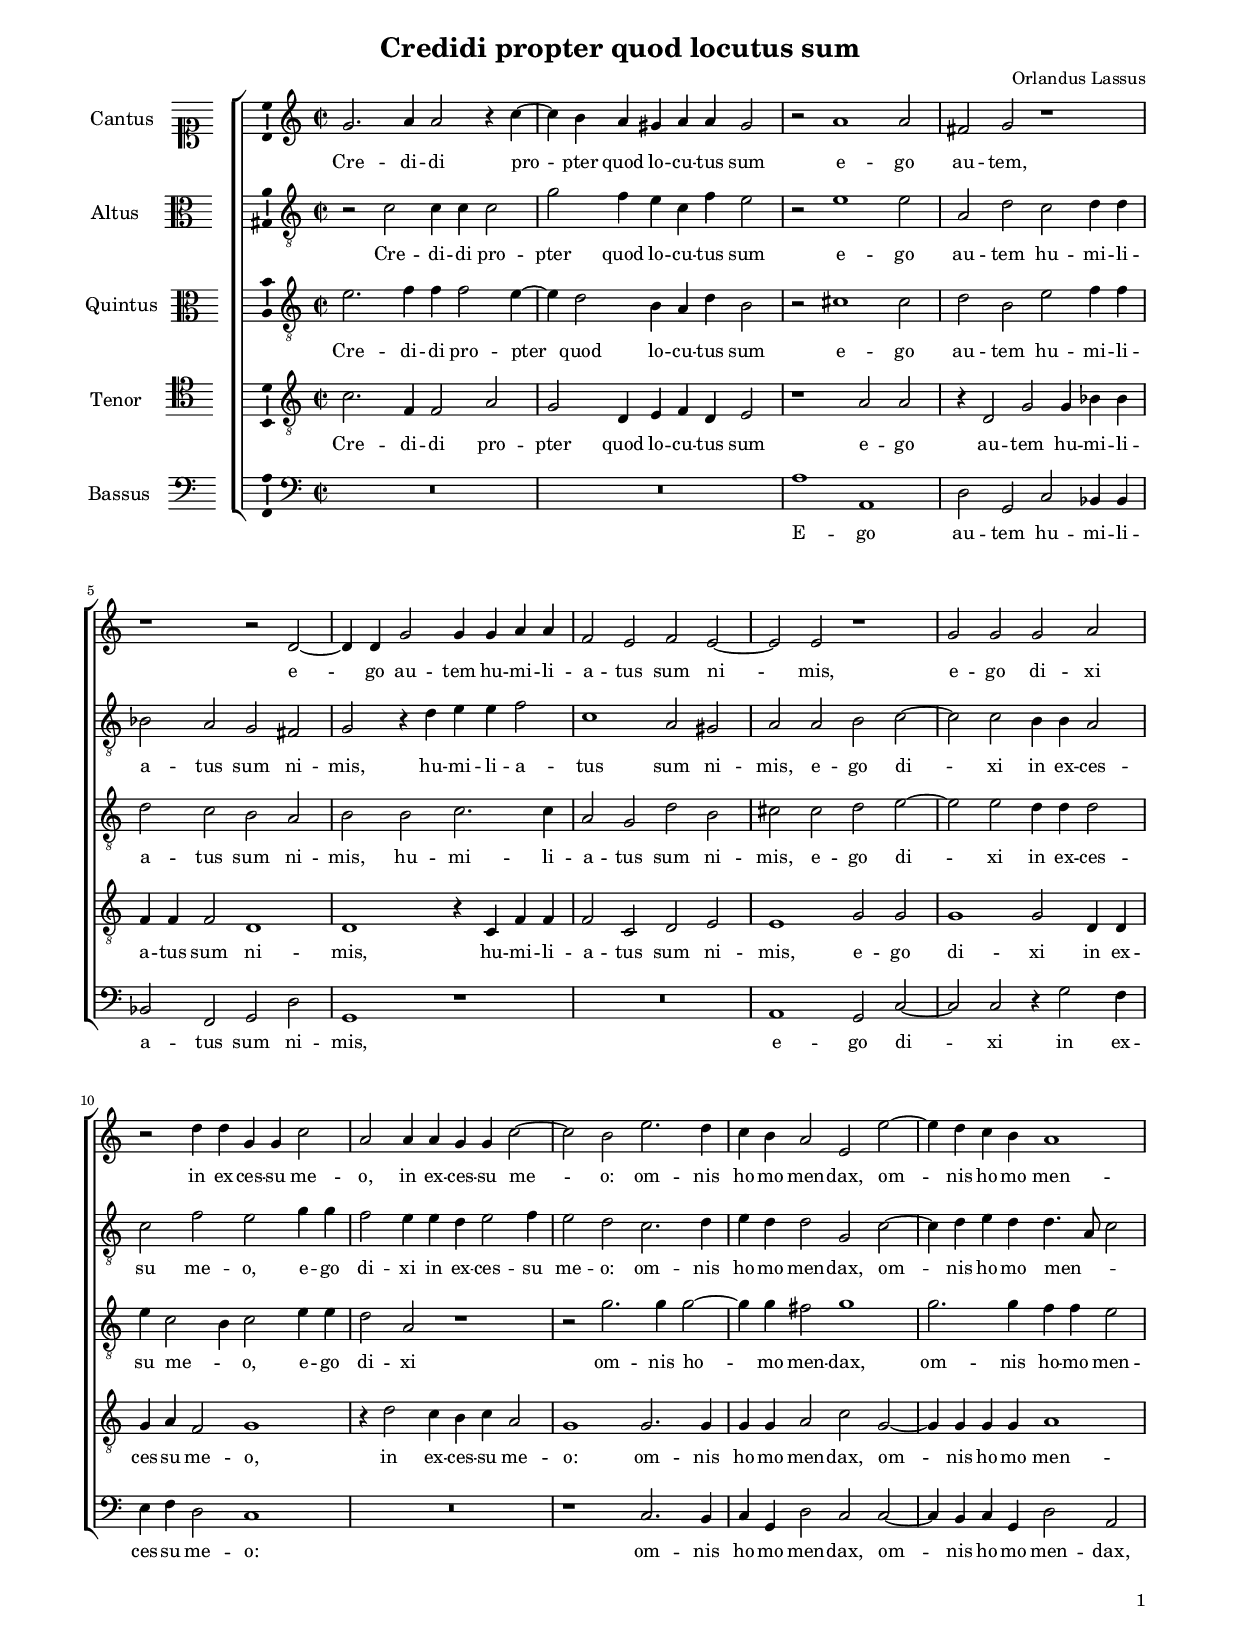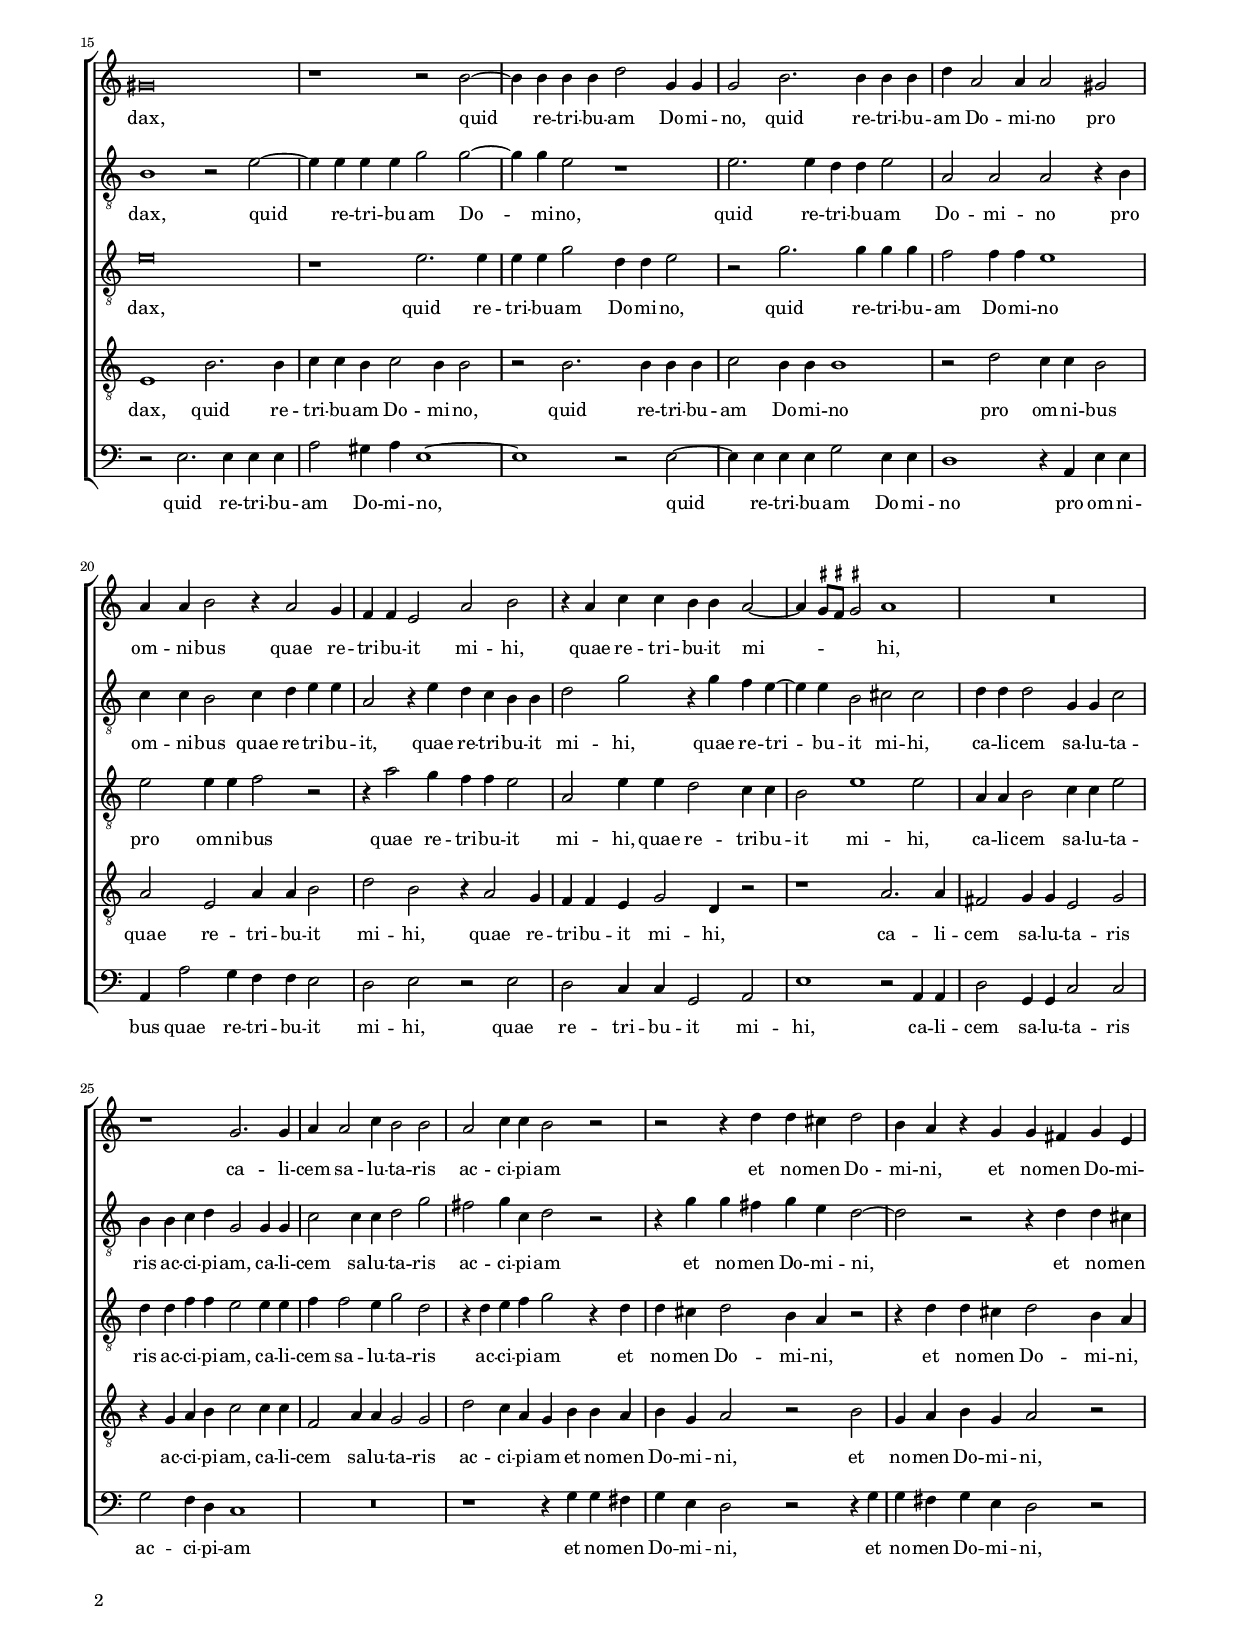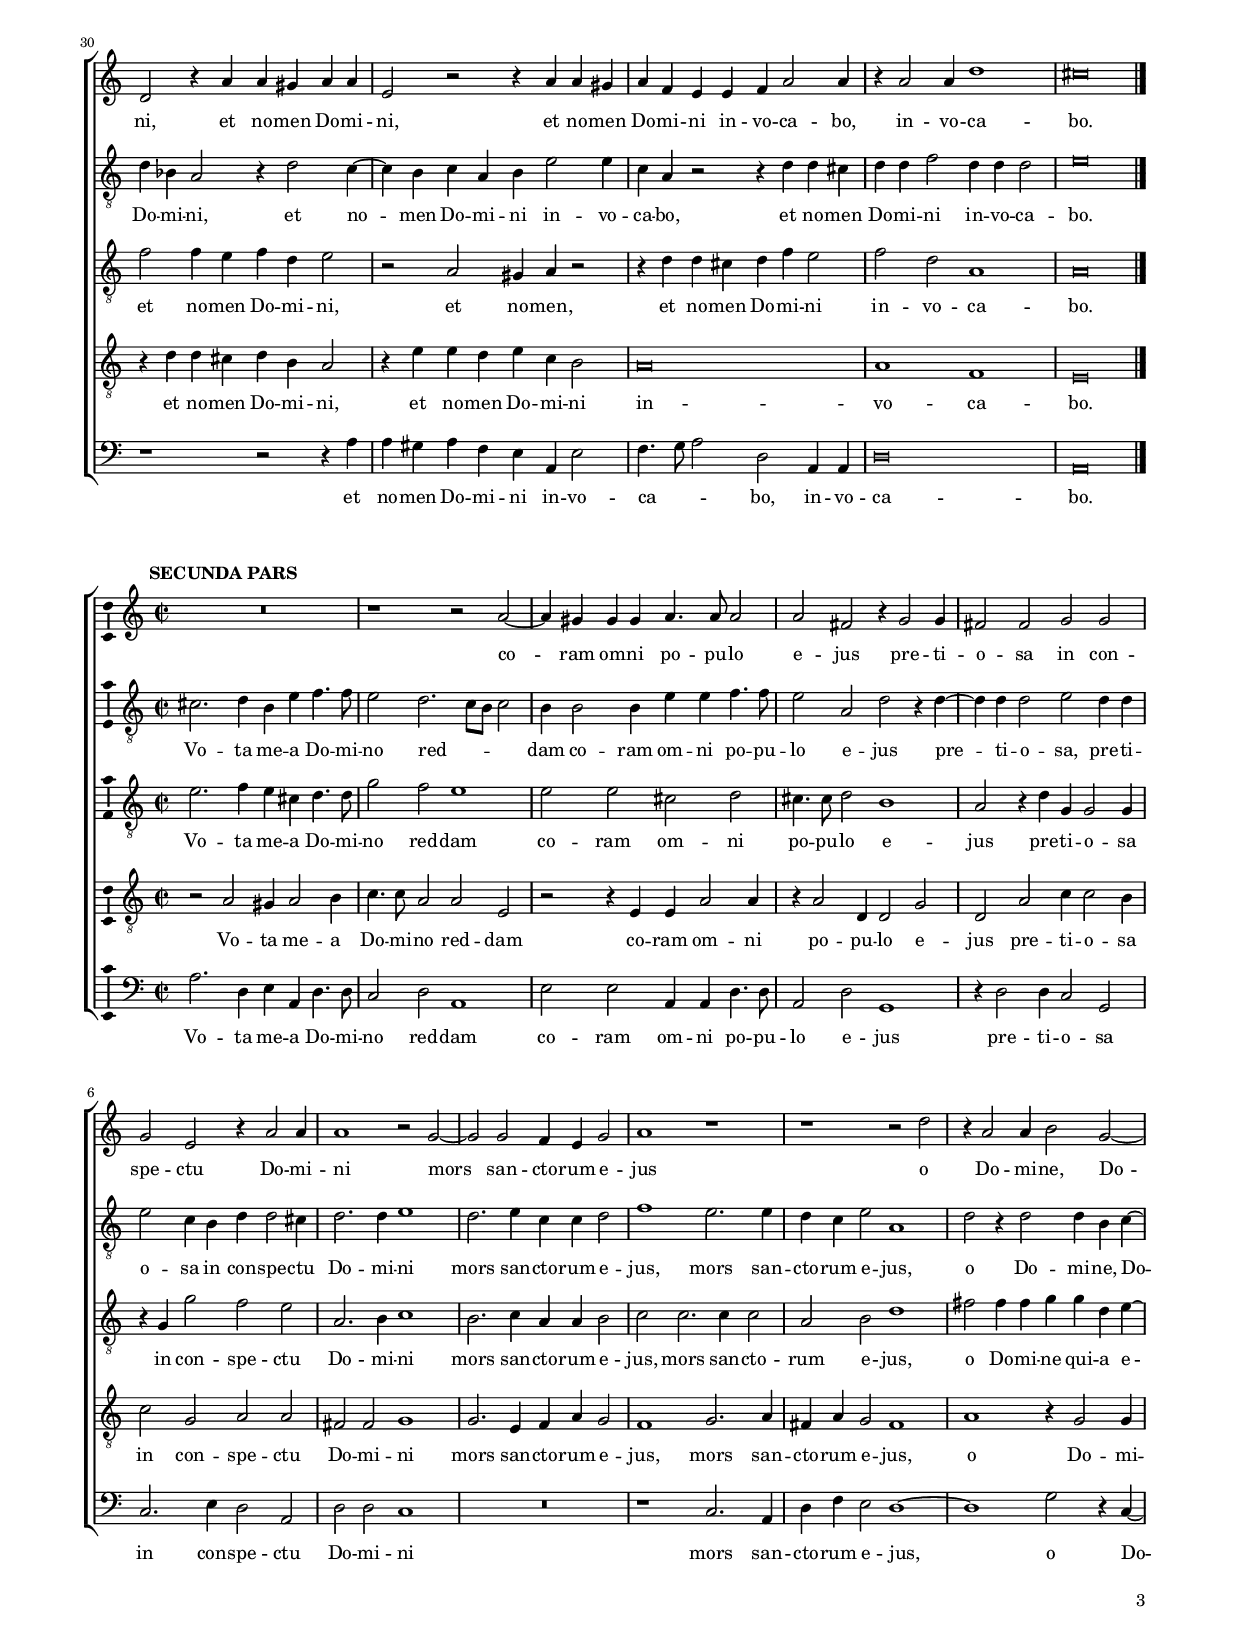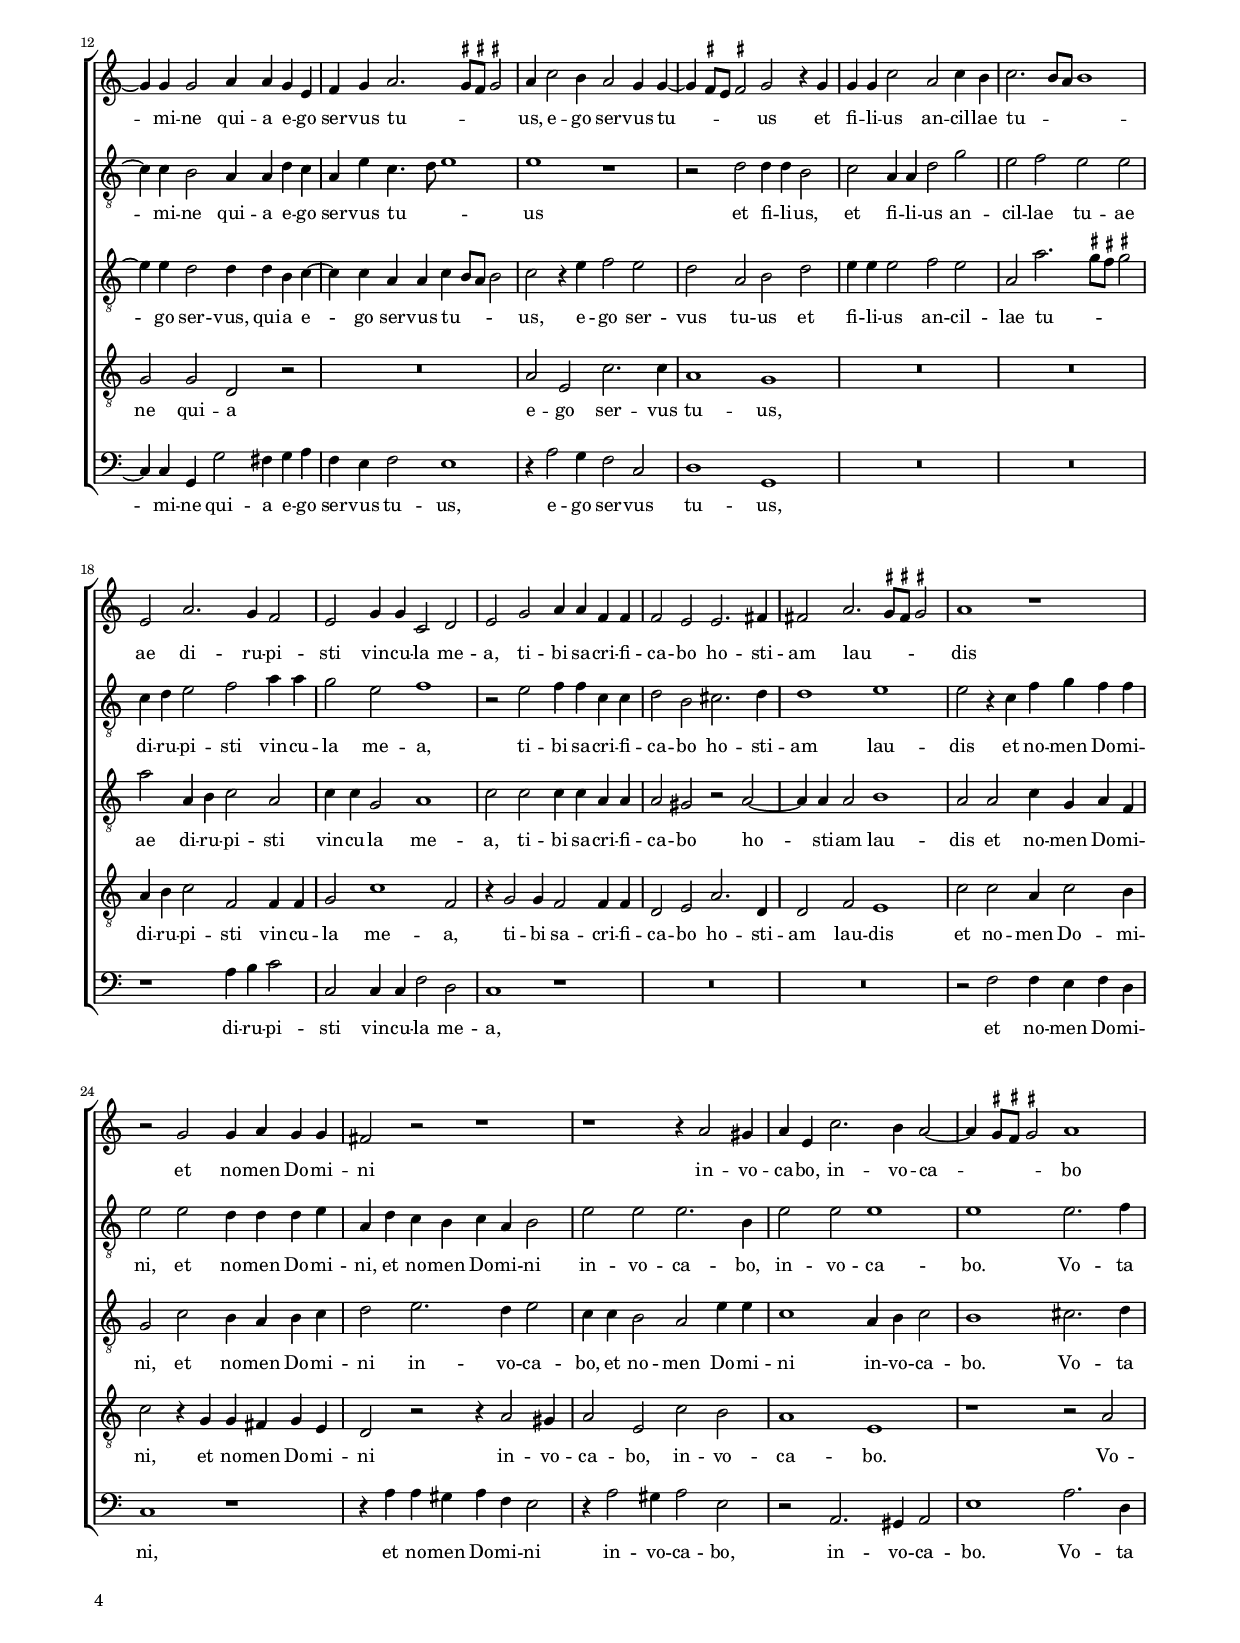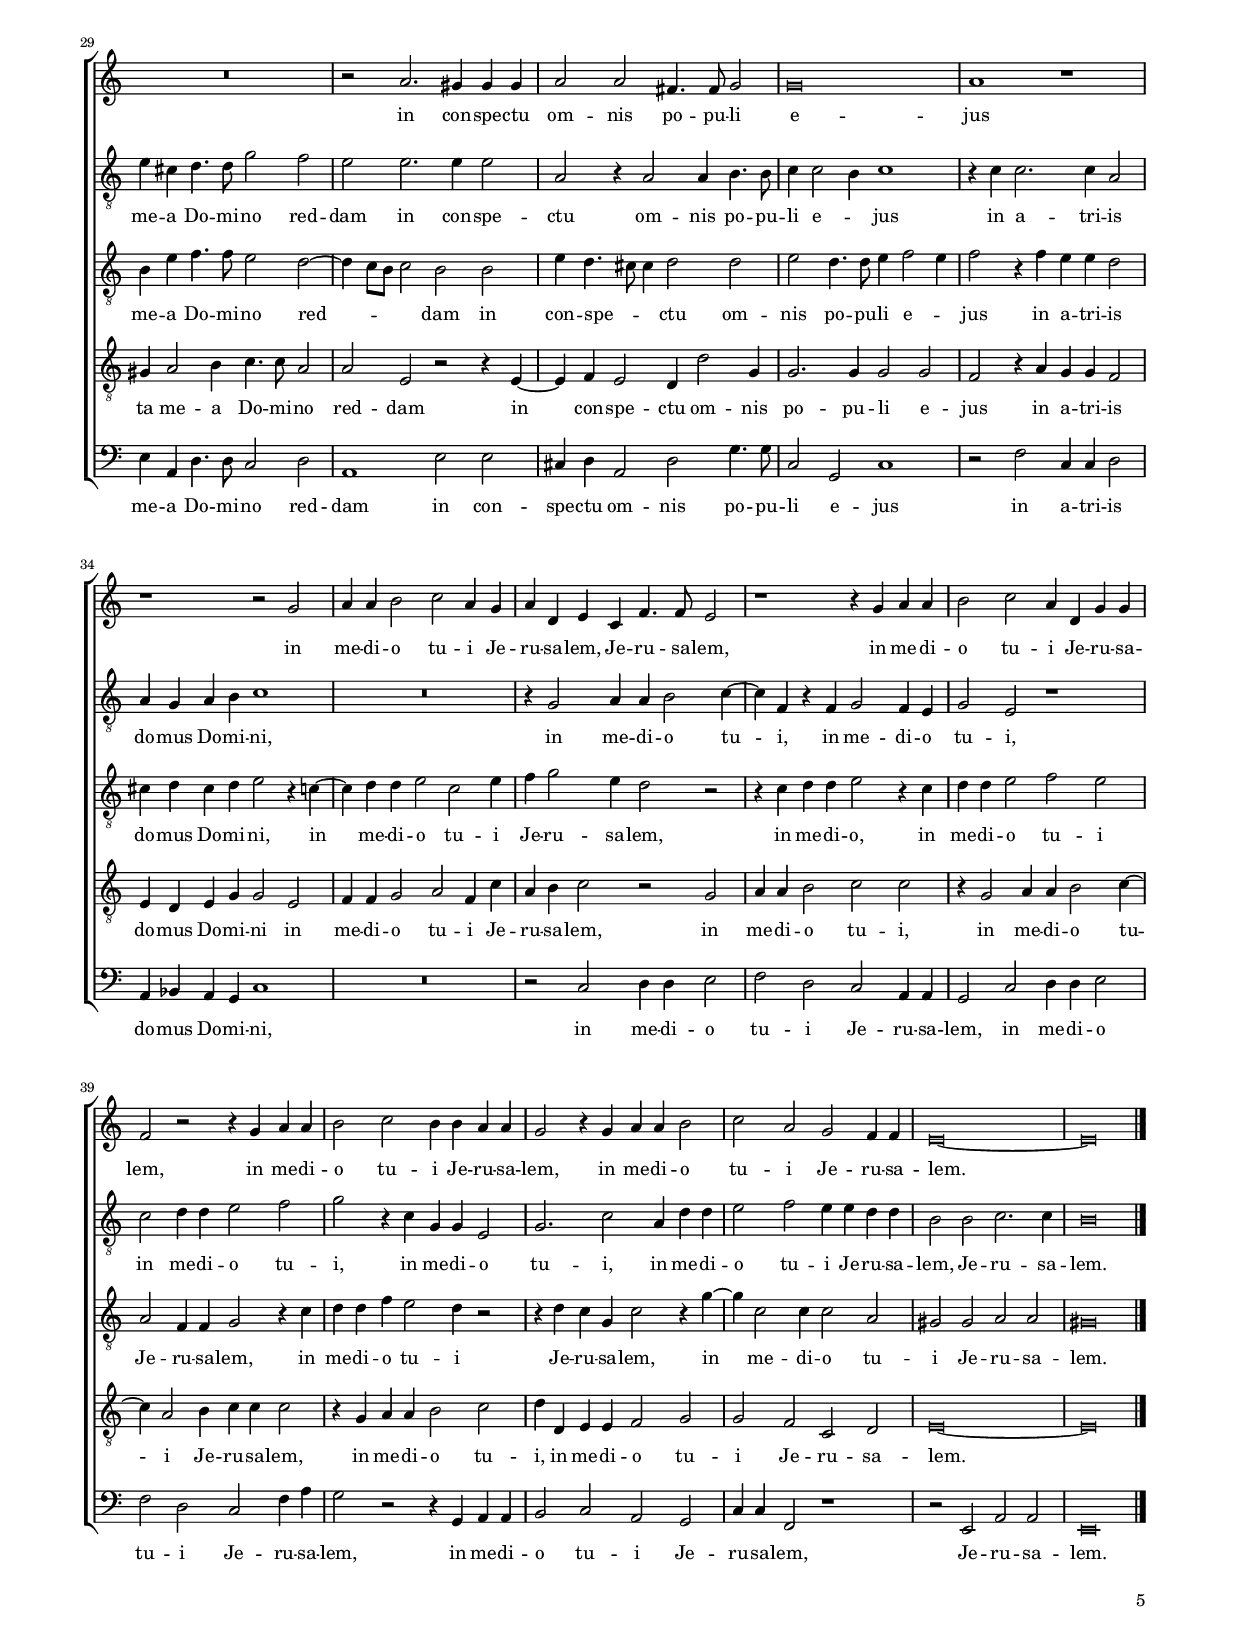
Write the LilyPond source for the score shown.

\header
{
  title="Credidi propter quod locutus sum"
  composer="Orlandus Lassus"
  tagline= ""
}

\version "2.22.0"
\include "deutsch.ly"
#(set-global-staff-size 15)
#(ly:set-option 'point-and-click #f)

	
	ficta = { \once \set suggestAccidentals = ##t }
	
	forget = #(define-music-function (music) (ly:music?) #{
		\accidentalStyle forget
		$music
		\accidentalStyle default
		#})
    
    m = \melisma
    me = \melismaEnd


\paper
	{
	top-margin = 1.8 \cm
	bottom-margin = 1.2 \cm
	left-margin = 1.6 \cm
	right-margin = 1.6 \cm
	ragged-bottom = ##f
	ragged-last-bottom = ##f
	print-page-number = ##f
	system-system-spacing = #'((basic-distance . 17) (minimum-distance . 14) (padding . 7) (strechability . 150))
    oddFooterMarkup=\markup   \fill-line { "" \fromproperty #'page:page-number-string }
    evenFooterMarkup=\markup  \fill-line { \fromproperty #'page:page-number-string "" }
    last-bottom-spacing = #'((basic-distance . 12) (minimum-distance . 7) (padding . 4))
	systems-per-page = 3
    page-count = 5
%	min-systems-per-page = 3
	}

global = {
	\key c \major
	\time 2/2 \set Score.measureLength = #(ly:make-moment 2/1)
    \set Score.tempoHideNote = ##t
    \tempo 2 = 90
	\skip 1*2*34 \bar "|."
	}
	

incipitcantus = \markup { \score {
	{
	\set Staff.instrumentName = \markup { \fontsize #1 "Cantus" }
	\key c \major
	\clef soprano
	s4 \bar ""
	}
	\layout  {
	raggedright = ##t
	indent = 1.6 \cm
	line-width = 2.4 \cm
	\context { \Staff \remove Time_signature_engraver }
	\override Staff.Clef.Y-extent = #'(0 . 0)
	}} \hspace #1 }
      
      
incipitaltus = \markup { \score {
	{
	\set Staff.instrumentName = \markup { \fontsize #1 "Altus" }
	\key c \major
	\clef alto
	s4 \bar ""
	}
	\layout  {
	raggedright = ##t
	indent = 1.6 \cm
	line-width = 2.4 \cm
	\context { \Staff \remove Time_signature_engraver }
	\override Staff.Clef.Y-extent = #'(0 . 0)
	}} \hspace #1 }
      
      
incipitquintus = \markup { \score {
	{
	\set Staff.instrumentName = \markup { \fontsize #1 "Quintus" }
	\key c \major
	\clef alto
	s4 \bar ""
	}
	\layout  {
	raggedright = ##t
	indent = 1.6 \cm
	line-width = 2.4 \cm
	\context { \Staff \remove Time_signature_engraver }
	\override Staff.Clef.Y-extent = #'(0 . 0)
	}} \hspace #1 }


incipittenor = \markup { \score {
	{
	\set Staff.instrumentName = \markup { \fontsize #1 "Tenor" }
	\key c \major
	\clef tenor
	s4 \bar ""
	}
	\layout  {
	raggedright = ##t
	indent = 1.6 \cm
	line-width = 2.4 \cm
	\context { \Staff \remove Time_signature_engraver }
	\override Staff.Clef.Y-extent = #'(0 . 0)
	}} \hspace #1 }
      
      
incipitbassus = \markup { \score {
	{
	\set Staff.instrumentName = \markup { \fontsize #1 "Bassus" }
	\key c \major
	\clef bass
	s4 \bar ""
	}
	\layout  {
	raggedright = ##t
	indent = 1.6 \cm
	line-width = 2.4 \cm
	\context { \Staff \remove Time_signature_engraver }
	\override Staff.Clef.Y-extent = #'(0 . 0)
	}} \hspace #1 }


cantus = \relative c''
	{
	g2. a4 a2 r4 c~
	c4 h a gis a a gis2
	r2 a1 a2
	fis2 g r1
%5
	r1 r2 d~ |
	d4 d g2 g4 g a a
	f2 e f e~
	e2 e r1
	g2 g g a
%10
	r2 d4 d g, g c2 |
	a2 a4 a g g c2~
	c2 h e2. d4
	c4 h a2 e e'~
	e4 d c h a1
%15
	gis\breve |
	r1 r2 h~
	h4 h h h d2 g,4 g
	g2 h2. h4 h h
	d4 a2 a4 a2 gis
%20
	a4 a h2 r4 a2 g4 |
	f4 f e2 a h
	r4 a c c h h a2~
	a4 \m \ficta gis8 \ficta fis \ficta gis!2 \me a1
	R\breve
%25
	r1 g2. g4 |
	a4 a2 c4 h2 h
	a2 c4 c h2 r
	r2 r4 d d cis d2
	h4 a r g g fis g e
%30
	d2 r4 a' a gis a a |
	e2 r r4 a a gis
	a4 f e e f a2 a4
	r4 a2 a4 d1
	cis\breve |
	}


altus = \relative c'
    {
	r2 c c4 c c2
	g'2 f4 e c f e2
	r2 e1 e2
	a,2 d c d4 d
%5
	b2 a g fis |
	g2 r4 d' e e f2
	c1 a2 gis
	a2 a h c~
	c2 c h4 h a2
%10
	c2 f e g4 g |
	f2 e4 e d e2 f4
	e2 d c2. d4
	e4 d d2 g, c~
	c4 d e d d4. \m a8 c2 \me 
%15
	h1 r2 e~ |
	e4 e e e g2 g~
	g4 g e2 r1
	e2. e4 d d e2
	a,2 a a r4 h
%20
	c4 c h2 c4 d e e |
	a,2 r4 e' d c h h
	d2 g r4 g f e~
	e4 e h2 cis cis
	d4 d d2 g,4 g c2
%25
	h4 h c d g,2 g4 g |
	c2 c4 c d2 g
	fis2 g4 c, d2 r
	r4 g g fis g e d2~
	d2 r r4 d d cis
%30
	d4 b a2 r4 d2 c4~ |
	c4 h c a h e2 e4
	c4 a r2 r4 d d cis
	d4 d f2 d4 d d2
	e\breve |
	}


quintus = \relative c'
	{
	e2. f4 f f2 e4~
	e4 d2 h4 a d h2
	r2 cis1 cis2
	d2 h e f4 f
%5
	d2 c h a |
	h2 h c2. c4
	a2 g d' h
	cis2 cis d e~
	e2 e d4 d d2
%10
	e4 c2 \m h4 \me c2 e4 e |
	d2 a r1
	r2 g'2. g4 g2~
	g4 g fis2 g1
	g2. g4 f f e2
%15
	e\breve |
	r1 e2. e4
	e4 e g2 d4 d e2
	r2 g2. g4 g g
	f2 f4 f e1
%20
	e2 e4 e f2 r |
	r4 a2 g4 f f e2
	a,2 e'4 e d2 c4 c
	h2 e1 e2
	a,4 a h2 c4 c e2
%25
	d4 d f f e2 e4 e |
	f4 f2 e4 g2 d
	r4 d e f g2 r4 d
	d4 cis d2 h4 a r2
	r4 d d cis d2 h4 a
%30
	f'2 f4 e f d e2 |
	r2 a, gis4 a r2
	r4 d d cis d f e2
	f2 d a1
	a\breve |
	}


tenor = \relative c'
	{
	c2. f,4 f2 a
	g2 d4 e f d e2
	r1 a2 a
	r4 d,2 g2 g4 b b
%5
	f4 f f2 d1 |
	d1 r4 c f f
	f2 c d e
	e1 g2 g
	g1 g2 d4 d
%10
	g4 a f2 g1 |
	r4 d'2 c4 h c a2
	g1 g2. g4
	g4 g a2 c g~
	g4 g g g a1
%15
	e1 h'2. h4 |
	c4 c h c2 h4 h2
	r2 h2. h4 h h
	c2 h4 h h1
	r2 d c4 c h2
%20
	a2 e a4 a h2 |
	d2 h r4 a2 g4
	f4 f e g2 d4 r2
	r1 a'2. a4
	fis2 g4 g e2 g
%25
	r4 g a h c2 c4 c |
	f,2 a4 a g2 g
	d'2 c4 a g h h a
	h4 g a2 r h
	g4 a h g a2 r
%30
	r4 d d cis d h a2 |
	r4 e' e d e c h2
	a\breve
	a1 f
	e\breve |
	}


bassus = \relative c
	{
	R\breve
	R\breve
	a'1 a,
	d2 g, c b4 b
%5
	b2 f g d' |
	g,1 r
	R\breve
	a1 g2 c~
	c2 c r4 g'2 f4
%10
	e4 f d2 c1 |
	R\breve
	r1 c2. h4
	c4 g d'2 c c~
	c4 h c g d'2 a
%15
	r2 e'2. e4 e e |
	a2 gis4 a e1~
	e1 r2 e~
	e4 e e e g2 e4 e
	d1 r4 a e' e
%20
	a,4 a'2 g4 f f e2 |
	d2 e r e
	d2 c4 c g2 a
	e'1 r2 a,4 a
	d2 g,4 g c2 c
%25
	g'2 f4 d c1 |
	R\breve
	r1 r4 g' g fis
	g4 e d2 r r4 g
	g4 fis g e d2 r
%30
	r1 r2 r4 a' |
	a4 gis a f e a, e'2
	f4. \m g8 a2 \me d,2 a4 a
	d\breve
	a\breve |
	}


lyricscantus = \lyricmode {
	Cre -- di -- di pro -- pter quod lo -- cu -- tus sum
	e -- go au -- tem,
	e -- go au -- tem hu -- mi -- li -- a -- tus sum ni -- mis,
	e -- go di -- xi in ex -- ces -- su me -- o,
	in ex -- ces -- su me -- o:
	om -- nis ho -- mo men -- dax,
	om -- nis ho -- mo men -- dax,
	quid re -- tri -- bu -- am Do -- mi -- no,
	quid re -- tri -- bu -- am Do -- mi -- no pro om -- ni -- bus
	quae re -- tri -- bu -- it mi -- hi,
	quae re -- tri -- bu -- it mi -- hi,
	ca -- li -- cem sa -- lu -- ta -- ris ac -- ci -- pi -- am
	et no -- men Do -- mi -- ni,
	et no -- men Do -- mi -- ni,
	et no -- men Do -- mi -- ni,
	et no -- men Do -- mi -- ni in -- vo -- ca -- bo,
	in -- vo -- ca -- bo.
	}


lyricsaltus = \lyricmode {
	Cre -- di -- di pro -- pter quod lo -- cu -- tus sum
	e -- go au -- tem hu -- mi -- li -- a -- tus sum ni -- mis,
	hu -- mi -- li -- a -- tus sum ni -- mis,
	e -- go di -- xi in ex -- ces -- su me -- o,
	e -- go di -- xi in ex -- ces -- su me -- o:
	om -- nis ho -- mo men -- dax,
	om -- nis ho -- mo men -- dax,
	quid re -- tri -- bu -- am Do -- mi -- no,
	quid re -- tri -- bu -- am Do -- mi -- no pro om -- ni -- bus
	quae re -- tri -- bu -- it,
	quae re -- tri -- bu -- it mi -- hi,
	quae re -- tri -- bu -- it mi -- hi,
	ca -- li -- cem sa -- lu -- ta -- ris ac -- ci -- pi -- am,
	ca -- li -- cem sa -- lu -- ta -- ris ac -- ci -- pi -- am
	et no -- men Do -- mi -- ni,
	et no -- men Do -- mi -- ni,
	et no -- men Do -- mi -- ni in -- vo -- ca -- bo,
	et no -- men Do -- mi -- ni in -- vo -- ca -- bo.
	}


lyricsquintus = \lyricmode {
	Cre -- di -- di pro -- pter quod lo -- cu -- tus sum
	e -- go au -- tem hu -- mi -- li -- a -- tus sum ni -- mis,
	hu -- mi -- li -- a -- tus sum ni -- mis,
	e -- go di -- xi in ex -- ces -- su me -- o,
	e -- go di -- xi
	om -- nis ho -- mo men -- dax,
	om -- nis ho -- mo men -- dax,
	quid re -- tri -- bu -- am Do -- mi -- no,
	quid re -- tri -- bu -- am Do -- mi -- no pro om -- ni -- bus
	quae re -- tri -- bu -- it mi -- hi,
	quae re -- tri -- bu -- it mi -- hi,
	ca -- li -- cem sa -- lu -- ta -- ris ac -- ci -- pi -- am,
	ca -- li -- cem sa -- lu -- ta -- ris ac -- ci -- pi -- am
	et no -- men Do -- mi -- ni,
	et no -- men Do -- mi -- ni,
	et no -- men Do -- mi -- ni,
	et no -- men,
	et no -- men Do -- mi -- ni in -- vo -- ca -- bo.
	}


lyricstenor = \lyricmode {
	Cre -- di -- di pro -- pter quod lo -- cu -- tus sum
	e -- go au -- tem hu -- mi -- li -- a -- tus sum ni -- mis,
	hu -- mi -- li -- a -- tus sum ni -- mis,
	e -- go di -- xi in ex -- ces -- su me -- o,
	in ex -- ces -- su me -- o:
	om -- nis ho -- mo men -- dax,
	om -- nis ho -- mo men -- dax,
	quid re -- tri -- bu -- am Do -- mi -- no,
	quid re -- tri -- bu -- am Do -- mi -- no pro om -- ni -- bus
	quae re -- tri -- bu -- it mi -- hi,
	quae re -- tri -- bu -- it mi -- hi,
	ca -- li -- cem sa -- lu -- ta -- ris ac -- ci -- pi -- am,
	ca -- li -- cem sa -- lu -- ta -- ris ac -- ci -- pi -- am
	et no -- men Do -- mi -- ni,
	et no -- men Do -- mi -- ni,
	et no -- men Do -- mi -- ni,
	et no -- men Do -- mi -- ni in -- vo -- ca -- bo.
	}


lyricsbassus = \lyricmode {
	E -- go au -- tem hu -- mi -- li -- a -- tus sum ni -- mis,
	e -- go di -- xi in ex -- ces -- su me -- o:
	om -- nis ho -- mo men -- dax,
	om -- nis ho -- mo men -- dax,
	quid re -- tri -- bu -- am Do -- mi -- no,
	quid re -- tri -- bu -- am Do -- mi -- no pro om -- ni -- bus
	quae re -- tri -- bu -- it mi -- hi,
	quae re -- tri -- bu -- it mi -- hi,
	ca -- li -- cem sa -- lu -- ta -- ris ac -- ci -- pi -- am
	et no -- men Do -- mi -- ni,
	et no -- men Do -- mi -- ni,
	et no -- men Do -- mi -- ni in -- vo -- ca -- bo,
	in -- vo -- ca -- bo.
	}


\score
{  
    \transpose c c {
	\new ChoirStaff \with { \override StaffGrouper.staff-staff-spacing.basic-distance = #12 }
	<<

	\new Staff << \global
	\new Voice="v1" {
		\set Staff.instrumentName=\incipitcantus
		\set Staff.midiInstrument = "reed organ"
		\clef violin
		\cantus }
	\new Lyrics \lyricsto "v1" {\lyricscantus }
	>>


	\new Staff << \global
	\new Voice="v2" {
		\set Staff.instrumentName=\incipitaltus
		\set Staff.midiInstrument = "reed organ"
		\clef "G_8" 
		\altus}
	\new Lyrics \lyricsto "v2" {\lyricsaltus }
	>>


	\new Staff << \global
	\new Voice="v5" {
		\set Staff.instrumentName=\incipitquintus
		\set Staff.midiInstrument = "reed organ"
		\clef "G_8"
		\quintus}
	\new Lyrics \lyricsto "v5" {\lyricsquintus }
	>>


	\new Staff << \global
	\new Voice="v3" {
		\set Staff.instrumentName=\incipittenor
		\set Staff.midiInstrument = "reed organ"
		\clef "G_8"
		\tenor }
	\new Lyrics \lyricsto "v3" {\lyricstenor }
	>>


	\new Staff << \global
	\new Voice="v4" {
		\set Staff.instrumentName=\incipitbassus
		\set Staff.midiInstrument = "reed organ"
		\clef bass
		\bassus }
	\new Lyrics \lyricsto "v4" {\lyricsbassus}
	>>
	>>
    } % transpose

    
	\layout
	{
	indent = 2.5 \cm
	\context { \Staff \override TimeSignature.break-visibility = #end-of-line-invisible }
	\context { \Lyrics \override VerticalAxisGroup.nonstaff-relatedstaff-spacing.padding = #1.4 }
%	\context { \Lyrics \override LyricText.font-size = #1 }
	\context { \Staff \consists "Ambitus_engraver" }
	\context { \Score \override BarNumber.padding = #2 }
	\context { \Voice \override NoteHead.style = #'baroque }
	}


\midi
	{
	}

}

%%%%%%%%%%%%%%%%%%%%  PARS SECUNDA


global = {
	\key c \major
	\time 2/2 \set Score.measureLength = #(ly:make-moment 2/1)
    \set Score.tempoHideNote = ##t
    \tempo 2 = 90
	\skip 1*2*44 \bar "|."
	}


cantus =  \relative c''
	{
	R\breve
	r1 r2 a~
	a4 gis gis gis a4. a8 a2
	a2 fis r4 g2 g4
%5
	fis2 fis g g |
	g2 e r4 a2 a4
	a1 r2 g~
	g2 g f4 e g2
	a1 r
%10
	r1 r2 d |
	r4 a2 a4 h2 g~
	g4 g g2 a4 a g e
	f4 g a2. \m \ficta gis8 \ficta fis \ficta gis!2 \me
	a4 c2 h4 a2 g4 g~
%15
	g4 \m \ficta fis8 e \ficta fis!2 \me g r4 g |
	g4 g c2 a c4 h
	c2. \m h8 a h1 \me
	e,2 a2. g4 f2
	e2 g4 g c,2 d
%20
	e2 g a4 a f f |
	f2 e e2. fis4
	fis2 a2. \m \ficta gis8 \ficta fis! \ficta gis!2 \me
	a1 r
	r2 g g4 a g g
%25
	fis2 r r1 |
	r1 r4 a2 gis4
	a4 e c'2. h4 a2~
	a4 \m \ficta gis8 \ficta fis \ficta gis!2 \me a1
	R\breve
%30
	r2 a2. gis4 gis gis |
	a2 a fis4. fis8 g2
	g\breve
	a1 r
	r1 r2 g
%35
	a4 a h2 c a4 g |
	a4 d, e c f4. f8 e2
	r1 r4 g a a
	h2 c a4 d, g g
	f2 r r4 g a a
%40
	h2 c h4 h a a |
	g2 r4 g a a h2
	c2 a g f4 f
	e\breve~
	e\breve |
	}


altus = \relative c'
    {
	cis2. d4 h e f4. f8
	e2 d2. \m c8 h c2 \me
	h4 h2 h4 e e f4. f8
	e2 a, d r4 d~
%5
	d4 d d2 e d4 d |
	e2 c4 h d d2 cis4
	d2. d4 e1
	d2. e4 c c d2
	f1 e2. e4
%10
	d4 c e2 a,1 |
	d2 r4 d2 d4 h c~
	c4 c h2 a4 a d c
	a4 e' c4. \m d8 e1 \me
	e1 r
%15
	r2 d d4 d h2 |
	c2 a4 a d2 g
	e2 f e e
	c4 d e2 f a4 a
	g2 e f1
%20
	r2 e f4 f c c |
	d2 h cis2. d4
	d1 e
	e2 r4 c f g f f
	e2 e d4 d d e
%25
	a,4 d c h c a h2 |
	e2 e e2. h4
	e2 e e1
	e1 e2. f4
	e4 cis d4. d8 g2 f
%30
	e2 e2. e4 e2 |
	a,2 r4 a2 a4 h4. h8
	c4 c2 \m h4 \me c1
	r4 c c2. c4 a2
	a4 g a h c1
%35
	R\breve |
	r4 g2 a4 a h2 c4~
	c4 f, r f g2 f4 e
	g2 e r1
	c'2 d4 d e2 f
%40
	g2 r4 c, g g e2 |
	g2. c2 a4 d d
	e2 f e4 e d d
	h2 h c2. c4
	h\breve |
	}


quintus = \relative c'
	{
	e2. f4 e cis d4. d8
	g2 f e1
	e2 e cis d
	cis4. cis8 d2 h1
%5
	a2 r4 d g, g2 g4 |
	r4 g g'2 f e
	a,2. h4 c1
	h2. c4 a a h2
	c2 c2. c4 c2
%10
	a2 h d1 |
	fis2 fis4 fis g g d e~
	e4 e d2 d4 d h c~
	c4 c a a c \m h8 a h2 \me
	c2 r4 e f2 e
%15
	d2 a h d |
	e4 e e2 f e
	a,2 a'2. \m \ficta gis8 \ficta fis \ficta gis!2 \me
	a2 a,4 h c2 a
	c4 c g2 a1
%20
	c2 c c4 c a a |
	a2 gis r a~
	a4 a a2 h1
	a2 a c4 g a f
	g2 c h4 a h c
%25
	d2 e2. d4 e2 |
	c4 c h2 a e'4 e
	c1 a4 h c2
	h1 cis2. d4
	h4 e f4. f8 e2 d~
%30
	d4 \m c8 h c2 \me h h |
	e4 d4. \m cis8 cis4 \me d2 d
	e2 d4. d8 e4 f2 \m e4 \me
	f2 r4 f e e d2
	cis4 d cis d e2 r4 c~
%35
	c4 d d e2 c e4 |
	f4 g2 e4 d2 r
	r4 c d d e2 r4 c
	d4 d e2 f e
	a,2 f4 f g2 r4 c
%40
	d4 d f e2 d4 r2 |
	r4 d c g c2 r4 g'~
	g4 c,2 c4 c2 a
	gis2 gis a a
	gis\breve |
	}


tenor = \relative c'
	{
	r2 a gis4 a2 h4
	c4. c8 a2 a e
	r2 r4 e e a2 a4
	r4 a2 d,4 d2 g
%5
	d2 a' c4 c2 h4 |
	c2 g a a
	fis2 fis g1
	g2. e4 f a g2
	f1 g2. a4
%10
	fis4 a g2 fis1 |
	a1 r4 g2 g4
	g2 g d r
	R\breve
	a'2 e c'2. c4
%15
	a1 g |
	R\breve
	R\breve
	a4 h c2 f, f4 f
	g2 c1 f,2
%20
	r4 g2 g4 f2 f4 f |
	d2 e a2. d,4
	d2 f e1
	c'2 c a4 c2 h4
	c2 r4 g g fis g e
%25
	d2 r r4 a'2 gis4 |
	a2 e c' h
	a1 e
	r1 r2 a
	gis4 a2 h4 c4. c8 a2
%30
	a2 e r r4 e~ |
	e4 f e2 d4 d'2 g,4
	g2. g4 g2 g
	f2 r4 a g g f2
	e4 d e g g2 e
%35
	f4 f g2 a f4 c' |
	a4 h c2 r g
	a4 a h2 c c
	r4 g2 a4 a h2 c4~
	c4 a2 h4 c c c2
%40
	r4 g a a h2 c |
	d4 d, e e f2 g
	g2 f c d
	e\breve~
	e\breve |
	}


bassus = \relative c
	{
	a'2. d,4 e a, d4. d8
	c2 d a1
	e'2 e a,4 a d4. d8
	a2 d g,1
%5
	r4 d'2 d4 c2 g |
	c2. e4 d2 a
	d2 d c1
	R\breve
	r1 c2. a4
%10
	d4 f e2 d1~ |
	d1 g2 r4 c,~
	c4 c g g'2 fis4 g a
	f4 e f2 e1
	r4 a2 g4 f2 c
%15
	d1 g, |
	R\breve
	R\breve
	r1 a'4 h c2
	c,2 c4 c f2 d
%20
	c1 r |
	R\breve
	R\breve
	r2 f f4 e f d
	c1 r
%25
	r4 a' a gis a f e2 |
	r4 a2 gis4 a2 e
	r2 a,2. gis4 a2
	e'1 a2. d,4
	e4 a, d4. d8 c2 d
%30
	a1 e'2 e |
	cis4 d a2 d g4. g8
	c,2 g c1
	r2 f c4 c d2
	a4 b a g c1
%35
	R\breve |
	r2 c d4 d e2
	f2 d c a4 a
	g2 c d4 d e2
	f2 d c f4 a
%40
	g2 r r4 g, a a |
	h2 c a g
	c4 c f,2 r1
	r2 e a a
	e\breve |
	}


lyricscantus = \lyricmode {
	co -- ram om -- ni po -- pu -- lo e -- jus
	pre -- ti -- o -- sa in con -- spe -- ctu Do -- mi -- ni
	mors san -- cto -- rum e -- jus
	o Do -- mi -- ne,
	Do -- mi -- ne qui -- a e -- go ser -- vus tu -- us,
	e -- go ser -- vus tu -- us
	et fi -- li -- us an -- cil -- lae tu -- ae
	di -- ru -- pi -- sti vin -- cu -- la me -- a,
	ti -- bi sa -- cri -- fi -- ca -- bo ho -- sti -- am lau -- dis
	et no -- men Do -- mi -- ni in -- vo -- ca -- bo,
	in -- vo -- ca -- bo
	in con -- spe -- ctu om -- nis po -- pu -- li e -- jus
	in me -- di -- o tu -- i Je -- ru -- sa -- lem,
	Je -- ru -- sa -- lem,
	in me -- di -- o tu -- i Je -- ru -- sa -- lem,
	in me -- di -- o tu -- i Je -- ru -- sa -- lem,
	in me -- di -- o tu -- i Je -- ru -- sa -- lem.
	}


lyricsaltus = \lyricmode {
	Vo -- ta me -- a Do -- mi -- no red -- dam co -- ram om -- ni po -- pu -- lo e -- jus
	pre -- ti -- o -- sa,
	pre -- ti -- o -- sa in con -- spe -- ctu Do -- mi -- ni
	mors san -- cto -- rum e -- jus,
	mors san -- cto -- rum e -- jus,
	o Do -- mi -- ne,
	Do -- mi -- ne qui -- a e -- go ser -- vus tu -- us
	et fi -- li -- us,
	et fi -- li -- us an -- cil -- lae tu -- ae
	di -- ru -- pi -- sti vin -- cu -- la me -- a,
	ti -- bi sa -- cri -- fi -- ca -- bo ho -- sti -- am lau -- dis
	et no -- men Do -- mi -- ni,
	et no -- men Do -- mi -- ni,
	et no -- men Do -- mi -- ni in -- vo -- ca -- bo,
	in -- vo -- ca -- bo.
	Vo -- ta me -- a Do -- mi -- no red -- dam
	in con -- spe -- ctu om -- nis po -- pu -- li e -- jus
	in a -- tri -- is do -- mus Do -- mi -- ni,
	in me -- di -- o tu -- i,
	in me -- di -- o tu -- i,
	in me -- di -- o tu -- i,
	in me -- di -- o tu -- i,
	in me -- di -- o tu -- i Je -- ru -- sa -- lem,
	Je -- ru -- sa -- lem.
	}


lyricsquintus = \lyricmode {
	Vo -- ta me -- a Do -- mi -- no red -- dam co -- ram om -- ni po -- pu -- lo e -- jus
	pre -- ti -- o -- sa in con -- spe -- ctu Do -- mi -- ni
	mors san -- cto -- rum e -- jus,
	mors san -- cto -- rum e -- jus,
	o Do -- mi -- ne qui -- a e -- go ser -- vus,
	qui -- a e -- go ser -- vus tu -- us,
	e -- go ser -- vus tu -- us
	et fi -- li -- us an -- cil -- lae tu -- ae
	di -- ru -- pi -- sti vin -- cu -- la me -- a,
	ti -- bi sa -- cri -- fi -- ca -- bo ho -- sti -- am lau -- dis
	et no -- men Do -- mi -- ni,
	et no -- men Do -- mi -- ni in -- vo -- ca -- bo,
	et no -- men Do -- mi -- ni in -- vo -- ca -- bo.
	Vo -- ta me -- a Do -- mi -- no red -- dam
	in con -- spe -- ctu om -- nis po -- pu -- li e -- jus
	in a -- tri -- is do -- mus Do -- mi -- ni,
	in me -- di -- o tu -- i Je -- ru -- sa -- lem,
	in me -- di -- o,
	in me -- di -- o tu -- i Je -- ru -- sa -- lem,
	in me -- di -- o tu -- i Je -- ru -- sa -- lem,
	in me -- di -- o tu -- i Je -- ru -- sa -- lem.
	}


lyricstenor = \lyricmode {
	Vo -- ta me -- a Do -- mi -- no red -- dam co -- ram om -- ni po -- pu -- lo e -- jus
	pre -- ti -- o -- sa in con -- spe -- ctu Do -- mi -- ni
	mors san -- cto -- rum e -- jus,
	mors san -- cto -- rum e -- jus,
	o Do -- mi -- ne qui -- a e -- go ser -- vus tu -- us,
	di -- ru -- pi -- sti vin -- cu -- la me -- a,
	ti -- bi sa -- cri -- fi -- ca -- bo ho -- sti -- am lau -- dis
	et no -- men Do -- mi -- ni,
	et no -- men Do -- mi -- ni in -- vo -- ca -- bo,
	in -- vo -- ca -- bo.
	Vo -- ta me -- a Do -- mi -- no red -- dam
	in con -- spe -- ctu om -- nis po -- pu -- li e -- jus
	in a -- tri -- is do -- mus Do -- mi -- ni
	in me -- di -- o tu -- i Je -- ru -- sa -- lem,
	in me -- di -- o tu -- i,
	in me -- di -- o tu -- i Je -- ru -- sa -- lem,
	in me -- di -- o tu -- i,
	in me -- di -- o tu -- i Je -- ru -- sa -- lem.
	}


lyricsbassus = \lyricmode {
	Vo -- ta me -- a Do -- mi -- no red -- dam co -- ram om -- ni po -- pu -- lo e -- jus
	pre -- ti -- o -- sa in con -- spe -- ctu Do -- mi -- ni
	mors san -- cto -- rum e -- jus,
	o Do -- mi -- ne qui -- a e -- go ser -- vus tu -- us,
	e -- go ser -- vus tu -- us,
	di -- ru -- pi -- sti vin -- cu -- la me -- a,
	et no -- men Do -- mi -- ni,
	et no -- men Do -- mi -- ni in -- vo -- ca -- bo,
	in -- vo -- ca -- bo.
	Vo -- ta me -- a Do -- mi -- no red -- dam
	in con -- spe -- ctu om -- nis po -- pu -- li e -- jus
	in a -- tri -- is do -- mus Do -- mi -- ni,
	in me -- di -- o tu -- i Je -- ru -- sa -- lem,
	in me -- di -- o tu -- i Je -- ru -- sa -- lem,
	in me -- di -- o tu -- i Je -- ru -- sa -- lem,
	Je -- ru -- sa -- lem.
	}


\score
{  
    \transpose c c {
	\new ChoirStaff \with { \override StaffGrouper.staff-staff-spacing.basic-distance = #12 }
	<<

	\new Staff <<\global
	\new Voice="v1" {
	  %\set Staff.instrumentName=Cantus
		\set Staff.midiInstrument = "reed organ"
		\clef violin
		\cantus }
	\new Lyrics \lyricsto "v1" {\lyricscantus }
	>>


	\new Staff << \global
	\new Voice="v2" {
	  %\set Staff.instrumentName=Altus
		\set Staff.midiInstrument = "reed organ"
		\clef "G_8" 
		\altus}
	\new Lyrics \lyricsto "v2" {\lyricsaltus }
	>>


	\new Staff << \global
	\new Voice="v5" {
	  %\set Staff.instrumentName=Quintus
		\set Staff.midiInstrument = "reed organ"
		\clef "G_8"
		\quintus}
	\new Lyrics \lyricsto "v5" {\lyricsquintus }
	>>


	\new Staff <<\global
	\new Voice="v3" {
	  %\set Staff.instrumentName=Tenor
		\set Staff.midiInstrument = "reed organ"
		\clef "G_8"
		\tenor }
	\new Lyrics \lyricsto "v3" {\lyricstenor }
	>>


	\new Staff <<\global
	\new Voice="v4" {
	  %\set Staff.instrumentName=Bassus
		\set Staff.midiInstrument = "reed organ"
		\clef bass
		\bassus }
	\new Lyrics \lyricsto "v4" {\lyricsbassus}
	>>
	
	>>
    } % transpose

	\layout
	{
	indent = 0 \cm
	\context { \Staff \override TimeSignature.break-visibility = #end-of-line-invisible }
	\context { \Lyrics \override VerticalAxisGroup.nonstaff-relatedstaff-spacing.padding = #1.4 }
%	\context { \Lyrics \override LyricText.font-size = #1 }
	\context { \Staff \consists "Ambitus_engraver" }
	\context { \Score \override BarNumber.padding = #2 }
	\context { \Voice \override NoteHead.style = #'baroque }
	}

    \header { piece = \markup { \raise #2 \hspace # 7 \bold "SECUNDA PARS"} }

\midi
	{
	}
	
}

% EOF
